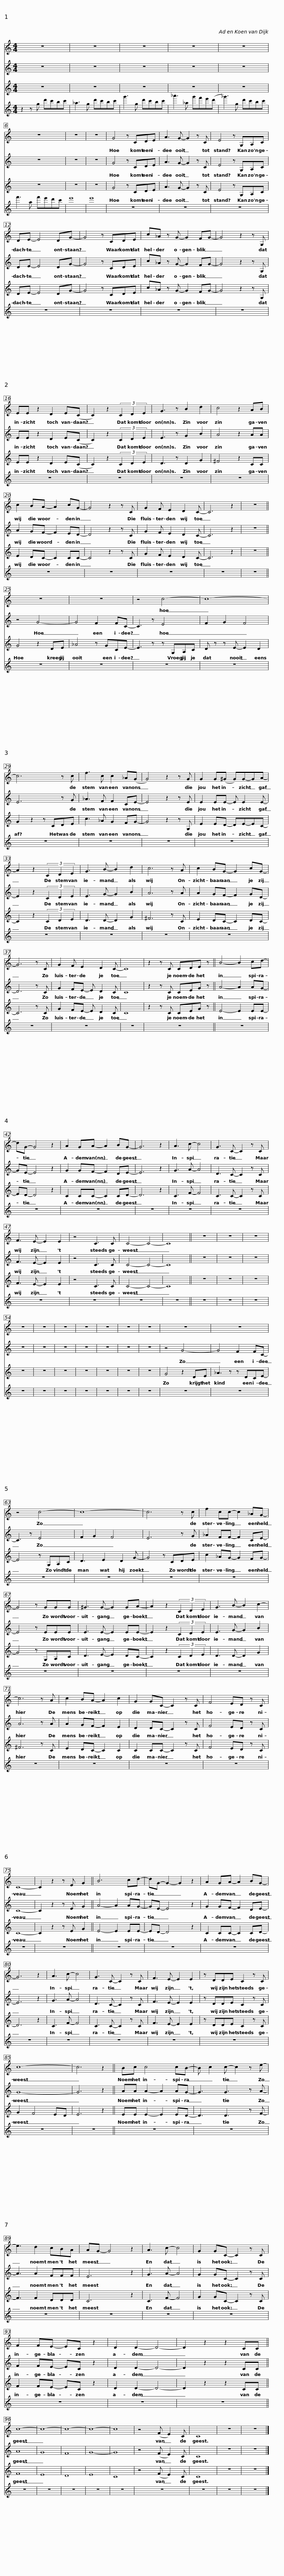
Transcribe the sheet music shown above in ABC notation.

X:1
%%score 1 2 3 4
L:1/8
M:4/4
I:linebreak $
K:C
V:1 treble
V:2 treble
V:3 treble
V:4 treble
V:1
 z8 | z8 | z8 | z8 |$ z8 | %5
 z8 | z8 | z8 | G4 z CDE | A3 G- G2 z C |$ %10
 E4 z G,A,C | DE- E4 DG- | G4 z CDE | c_A z G- G2 FG- | G4 z2 z G, |$ %15
 EE z2 D2 E(C | C2) z2 (3C2 D2 E2 | G3 z B2 d2 | c4 z2 AB |$ c2 BA- A2 cG- | %20
 G4 z2 z C | G2 F E2 D2 C- | C6 z2 | z8 || z8 |$ %25
 z8 | z4 c4- | c8- | c6 z c | f3 c c2 _A(G |$ %30
 G4) z2 z G | G2 G(^G G)G-GA- | A2 z2 (3C2 D2 E2 | G3 B- B2 d2 | c6 z A |$ %35
 c2 BG- G2 cG- | G6 z C | G2 F E2 D2 C- | C8 | z2 z C CDE z || %40
 B4- B2 cd- |$ dG- G4 z2 | A2 GA- A2 BG- | G6 z2 | A3 c- c4 | %45
 G3 C- C2 z C | F3 E- E2 E2 | z4 C3 C |$ C4- C4- | C8 || %50
 z8 | z8 | z8 | z8 | z8 | %55
 z8 | z8 | z8 | z8 | z8 | %60
 z8 |$ z8 | z4 c4- | c8- | c6 z c | %65
 f2 cc- c2 _AG- |$ G4 z GGG | ^G3 G- G2 GA- | A2 z2 (3C2 D2 E2 | G3 B- B2 c2- | %70
 c6 z A |$ c2 BA- A2 c2 | G2 GC- C2 z C | F4 ED z C | C8- | %75
 C2 z2 z E G2 || B6 cd- |$ dG- G2- G2 z2 | A2 GA- A2 BG- | G6 z2 | %80
 A3 c- c4 | G3 C- C2 z C | F3 E- E2 E2 |$ z DDE C2 z C | c8- | %85
 c6 z2 || Bc c4 cB- | B c2 c- c2 z e- |$ e3 d2 cBA | AG- G4 z2 | %90
 A3 c- c4 | G2 GC- C2 z C | F2 FE- EC z2 | D2 D2- D4- |$ D2 z2 z2 CC || %95
 c8- | c8- | c8- | c8- | c8 | %100
 z4 (F E2) C | C8 | z8 | z8 |] %104
V:2
 z8 | z8 | z8 | z8 |$ z8 | %5
 z8 | z8 | z8 | G4 z CDE | A3 G- G2 z C |$ %10
 E4 z G,A,C | DE- E4 DG- | G4 z CDE | c_A z G- G2 FG- | G4 z2 z G, |$ %15
 EE z2 D2 E(C | C2) z2 (3C2 D2 E2 | E3 z G2 B2 | A4 z2 AA |$ A2 GF- F2 ED- | %20
 D4 z2 z C | G2 F E2 D2 C- | C6 z2 | z8 || z4 G4- |$ %25
 G4 F2 FC- | C3 z E4 | F2 G2 F4 | E6 z G | _A3 F F2 CE- |$ %30
 E4 z2 z E | E2 EE- E E2 E- | E2 z2 (3C2 D2 E2 | E3 G- G2 B2 | A6 z A |$ %35
 A2 GF- F2 GD- | D6 z C | G2 FE- E D2 C | C8 | z2 z C CEG z || %40
 A4- A2 AG- |$ GE- E4 z2 | G2 GF- F2 DE- | E6 z2 | G3 A- A4 | %45
 D3 C- C2 z C | F3 E- E2 E2 | z4 C3 C |$ C4- C4- | C8 || %50
 z8 | z8 | z8 | z8 | z8 | %55
 z8 | z8 | z8 | z8 | z8 | %60
 z4 G4- |$ G4 F2 FC- | C3 z E4 | F2 G2 F4 | E6 z G | %65
 _A2 FF- F2 CE- |$ E4 z EEE | E3 E- E2 EE- | E2 z2 (3C2 D2 E2 | E3 G- G2 B2 | %70
 A6 z A |$ A2 GF- F2 E2 | D2 DC- C2 z C | F4 ED z C | C8- | %75
 C2 z2 z E G2 || A4- A2 AG- |$ GE- E4 z2 | G2 GF- F2 DE- | E6 z2 | %80
 G3 A- A4 | D3 C- C2 z C | F3 E- E2 E2 |$ z DDE C2 z C | G8- | %85
 G6 z2 || AA A2- A2 AG- | G3 G3 z A- |$ A3 A2 FFF | E6 z2 | %90
 G3 A- A4 | G2 GC- C2 z C | F2 FE- EC z2 | D2 D2- D4- |$ D2 z2 z2 CC || %95
 A8 | G8 | F8 | G8- | G8 | %100
 z4 (F E2) C | C8 | z8 | z8 |] %104
V:3
 z8 | z8 | z8 | z8 |$ z8 | %5
 z8 | z8 | z8 | G4 z CDE | A3 G- G2 z C |$ %10
 E4 z G,A,C | DE- E4 DG- | G4 z CDE | c_A z G- G2 FG- | G4 z2 z G, |$ %15
 EE z2 D2 E(C | C2) z2 (3C2 D2 E2 | D3 z D2 G2 | ^F4 z2 CC |$ E2 DC- C2 CC- | %20
 C4 z2 z C | G2 F E2 D2 C- | C6 z2 | z8 || G4 z2 DE |$ %25
 _A4 z GCE- | E3 z z G,A,C | D z z E- E2 D2 | G2 z2 z CDE | c3 _A G2 FG- |$ %30
 G4 z2 z G, | E2 ED- DE-EC- | C2 z2 (3C2 D2 E2 | D3 D- D2 G2 | ^F6 z C |$ %35
 E2 DC- C2 DC- | C6 z C | G2 FE- E D2 C | C8 | z2 z C CEG z || %40
 E4- E2 EE- |$ ED- D4 z2 | C2 CC- C2 CD- | D6 z2 | C3 F- F4 | %45
 C3 C- C2 z C | F3 E- E2 E2 | z4 C3 C |$ C4- C4- | C8 || %50
 z8 | z8 | z8 | z8 | z8 | %55
 z8 | z8 | z8 | z8 | z8 | %60
 G4 z2 DE |$ _A3 z z DCE- | E4 z G,A,C | D3 E2 D2 G- | G4 z CDE | %65
 c2 _AG- G2 FG- |$ G4 z G,A,C | D3 E- E2 DC- | C2 z2 (3C2 D2 E2 | D3 D- D2 G2 | %70
 ^F6 z C |$ E2 DC- C2 C2 | C2 CC- C2 z C | F4 ED z C | C8- | %75
 C2 z2 z E G2 || E4- E2 EE- |$ ED- D4 z2 | C2 CC- C2 CD- | D6 z2 | %80
 C3 F- F4 | C3 C- C2 z C | F3 E- E2 E2 |$ z DDE C2 z C | G2 F4 ED | %85
 E6 z2 || EE E2- E2 ED- | D3 D3 z F- |$ F3 F2 DDD | C6 z2 | %90
 C3 F- F4 | G2 GC- C2 z C | F2 FE- EC z2 | D2 D2- D4- |$ D2 z2 z2 CC || %95
 F8 | E8 | D8 | E8 | C8 | %100
 z4 (F E2) C | C8 | z8 | z8 |] %104
V:4
 z2 z g d'c'bc' | _a3 g d'c'bc' | g'3 g d'c'bc' | _a'3 _a g'f'e'(d' |$ _g'3) g d'c'bc' | %5
 f'3 a f'e'd'c' | e'8 | e'8 | z8 | z8 |$ %10
 z8 | z8 | z8 | z8 | z8 |$ %15
 z8 | z8 | z8 | z8 |$ z8 | %20
 z8 | z8 | z8 | z8 || z8 |$ %25
 z8 | z8 | z8 | z8 | z8 |$ %30
 z8 | z8 | z8 | z8 | z8 |$ %35
 z8 | z8 | z8 | z8 | z8 || %40
 z8 |$ z8 | z8 | z8 | z8 | %45
 z8 | z8 | z8 |$ z8 | z8 || %50
 z8 | z8 | z8 | z8 | z8 | %55
 z8 | z8 | z8 | z8 | z8 | %60
 z8 |$ z8 | z8 | z8 | z8 | %65
 z8 |$ z8 | z8 | z8 | z8 | %70
 z8 |$ z8 | z8 | z8 | z8 | %75
 z8 || z8 |$ z8 | z8 | z8 | %80
 z8 | z8 | z8 |$ z8 | z8 | %85
 z8 || z8 | z8 |$ z8 | z8 | %90
 z8 | z8 | z8 | z8 |$ z8 || %95
 z8 | z8 | z8 | z8 | z8 | %100
 z8 | z8 | z8 | z8 |] %104
